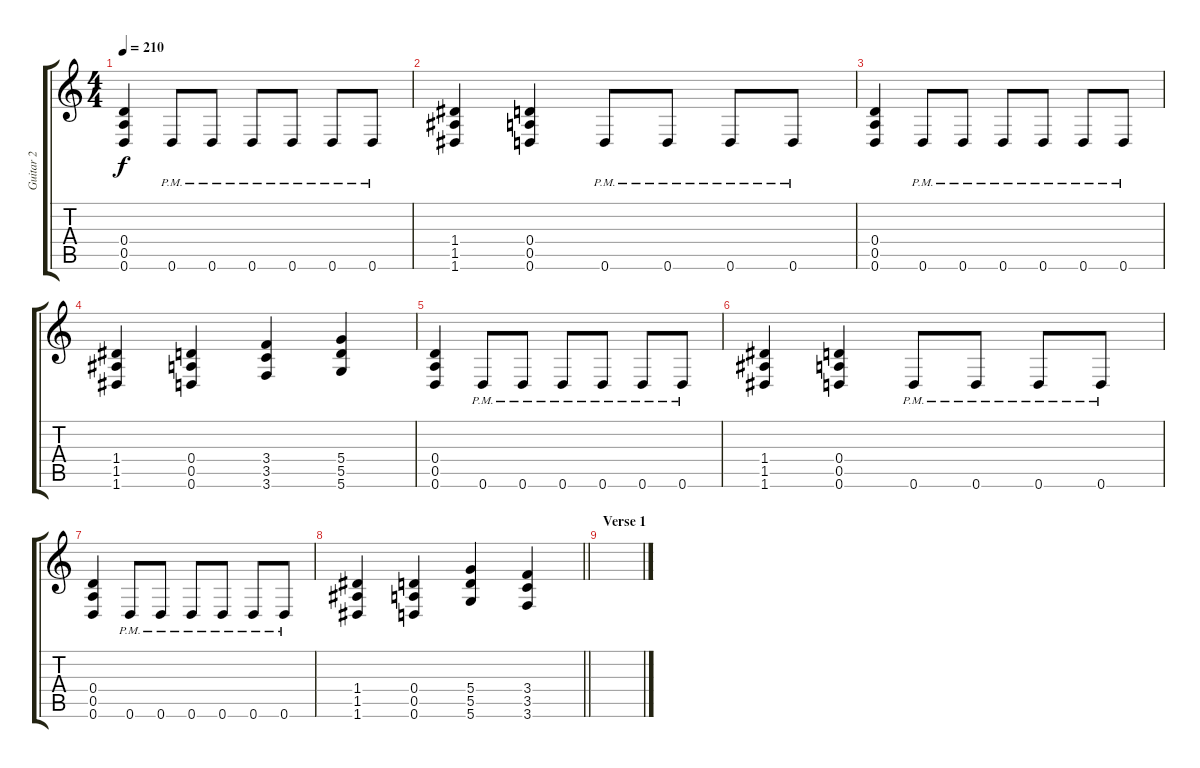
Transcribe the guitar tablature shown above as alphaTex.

\track ("Guitar 2" "Guitar 2") {instrument distortionguitar}
\staff {score tabs}
\tuning (E4 B3 G3 D3 A2 D2) {hide}
\ts (4 4)
\tempo 210
\clef g2
\ks c
(0.4 0.5 0.6).4{dy f} 0.6{pm}.8 0.6{pm}.8 0.6{pm}.8 0.6{pm}.8 0.6{pm}.8 0.6{pm}.8 |
(1.4 1.5 1.6).4 (0.4 0.5 0.6).4 0.6{pm}.8 0.6{pm}.8 0.6{pm}.8 0.6{pm}.8 |
(0.4 0.5 0.6).4 0.6{pm}.8 0.6{pm}.8 0.6{pm}.8 0.6{pm}.8 0.6{pm}.8 0.6{pm}.8 |
(1.4 1.5 1.6).4 (0.4 0.5 0.6).4 (3.4 3.5 3.6).4 (5.4 5.5 5.6).4 |
(0.4 0.5 0.6).4 0.6{pm}.8 0.6{pm}.8 0.6{pm}.8 0.6{pm}.8 0.6{pm}.8 0.6{pm}.8 |
(1.4 1.5 1.6).4 (0.4 0.5 0.6).4 0.6{pm}.8 0.6{pm}.8 0.6{pm}.8 0.6{pm}.8 |
(0.4 0.5 0.6).4 0.6{pm}.8 0.6{pm}.8 0.6{pm}.8 0.6{pm}.8 0.6{pm}.8 0.6{pm}.8 |
\barLineRight lightlight
(1.4 1.5 1.6).4 (0.4 0.5 0.6).4 (5.4 5.5 5.6).4 (3.4 3.5 3.6).4 |
\section ("" "Verse 1")
